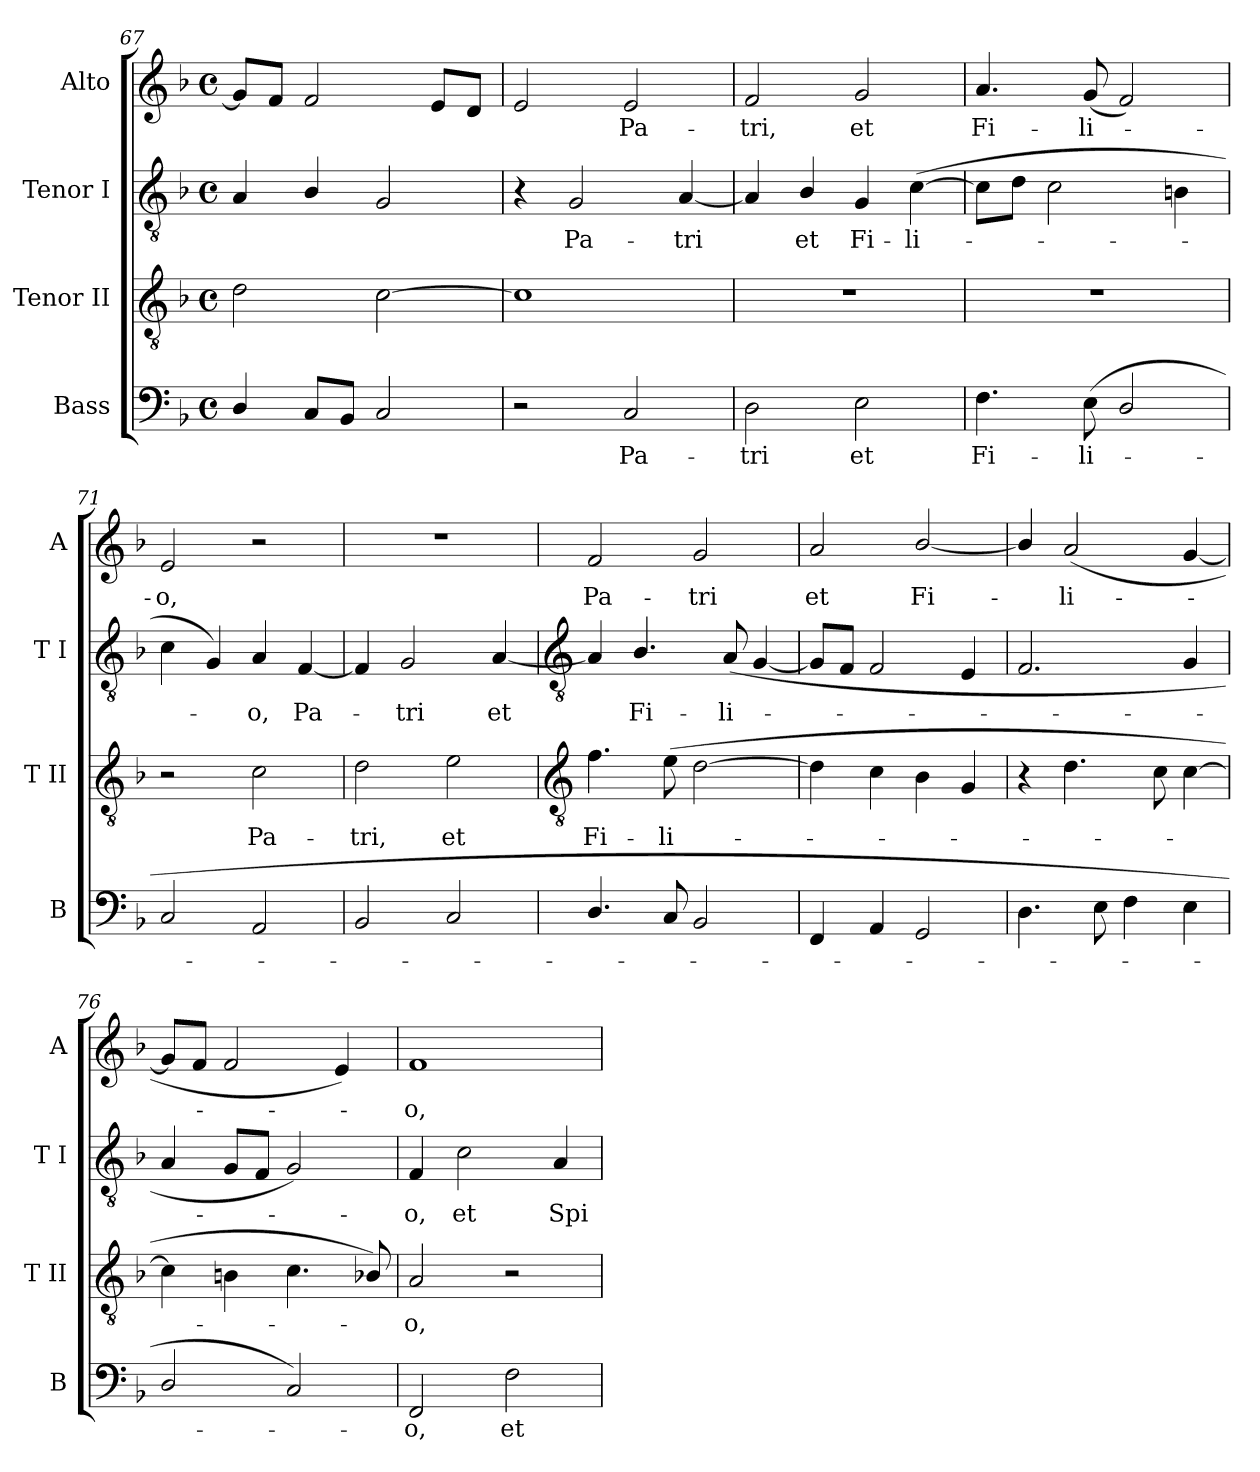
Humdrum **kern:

**kern	**text	**kern	**text	**kern	**text	**kern	**text
*part4	*part4	*part3	*part3	*part2	*part2	*part1	*part1
*staff4	*staff4	*staff3	*staff3	*staff2	*staff2	*staff1	*staff1
*I"Bass	*	*I"Tenor II	*	*I"Tenor I	*	*I"Alto	*
*I'B	*	*I'T II	*	*I'T I	*	*I'A	*
*clefF4	*	*clefGv2	*	*clefGv2	*	*clefG2	*
*k[b-]	*	*k[b-]	*	*k[b-]	*	*k[b-]	*
*F:	*	*F:	*	*F:	*	*F:	*
*M4/4	*	*M4/4	*	*M4/4	*	*M4/4	*
*met(c)	*	*met(c)	*	*met(c)	*	*met(c)	*
=67	=67	=67	=67	=67	=67	=67	=67
4D/	.	2d	.	4A	.	8gL]	.
.	.	.	.	.	.	8fJ	.
8CL	.	.	.	4B-/	.	2f	.
8BB-J	.	.	.	.	.	.	.
2C	.	[2c	.	2G	.	.	.
.	.	.	.	.	.	8eL	.
.	.	.	.	.	.	8dJ	.
=68	=68	=68	=68	=68	=68	=68	=68
2r	.	1c]	.	4r	.	2e	.
!	!	!	!	!	!LO:LY:b	!	!
.	.	.	.	2G	Pa-	.	.
!	!LO:LY:b	!	!	!	!	!	!LO:LY:b
2C	Pa-	.	.	.	.	2e	Pa-
!	!	!	!	!	!LO:LY:b	!	!
.	.	.	.	[4A	-tri	.	.
=69	=69	=69	=69	=69	=69	=69	=69
!	!LO:LY:b	!	!	!	!	!	!LO:LY:b
2D	-tri	1r	.	4A]	.	2f	-tri,
!	!	!	!	!	!LO:LY:b	!	!
.	.	.	.	4B-/	et	.	.
!	!LO:LY:b	!	!	!	!LO:LY:b	!	!LO:LY:b
2E	et	.	.	4G	Fi-	2g	et
!	!	!	!	!	!LO:LY:b	!	!
.	.	.	.	(>[4c	-li-	.	.
=70	=70	=70	=70	=70	=70	=70	=70
!	!LO:LY:b	!	!	!	!	!	!LO:LY:b
4.F	Fi-	1r	.	8cL]	.	4.a	Fi-
.	.	.	.	8dJ	.	.	.
.	.	.	.	2c	.	.	.
!	!LO:LY:b	!	!	!	!	!	!LO:LY:b
(<8E	-li-	.	.	.	.	(<8g	-li-
2D/	.	.	.	.	.	2f)	.
.	.	.	.	4Bn	.	.	.
=71	=71	=71	=71	=71	=71	=71	=71
!	!	!	!	!	!	!	!LO:LY:b
2C	.	2r	.	4c	.	2e	o,
.	.	.	.	4G)	.	.	.
!	!	!	!LO:LY:b	!	!LO:LY:b	!	!
2AA	.	2c	Pa-	4A	o,	2r	.
!	!	!	!	!	!LO:LY:b	!	!
.	.	.	.	[4F	Pa-	.	.
=72	=72	=72	=72	=72	=72	=72	=72
!	!	!	!LO:LY:b	!	!	!	!
2BB-	.	2d	-tri,	4F]	.	1r	.
!	!	!	!	!	!LO:LY:b	!	!
.	.	.	.	2G	tri	.	.
!	!	!	!LO:LY:b	!	!	!	!
2C	.	2e	et	.	.	.	.
!	!	!	!	!	!LO:LY:b	!	!
.	.	.	.	[4A	et	.	.
!!LO:LB:g=z
=73	=73	=73	=73	=73	=73	=73	=73
*	*	*clefGv2	*	*clefGv2	*	*	*
!	!	!	!LO:LY:b	!	!	!	!LO:LY:b
4.D/	.	4.f	Fi-	4A]	.	2f	Pa-
!	!	!	!	!	!LO:LY:b	!	!
.	.	.	.	4.B-/	Fi-	.	.
!	!	!	!LO:LY:b	!	!	!	!
8C	.	(>8e	-li-	.	.	.	.
!	!	!	!	!	!	!	!LO:LY:b
2BB-	.	[2d	.	.	.	2g	-tri
!	!	!	!	!	!LO:LY:b	!	!
.	.	.	.	(<8A	-li-	.	.
.	.	.	.	[4G	.	.	.
=74	=74	=74	=74	=74	=74	=74	=74
!	!	!	!	!	!	!	!LO:LY:b
4FF	.	4d]	.	8GL]	.	2a	et
.	.	.	.	8FJ	.	.	.
4AA	.	4c	.	2F	.	.	.
!	!	!	!	!	!	!	!LO:LY:b
2GG	.	4B-	.	.	.	[2b-/	Fi-
.	.	4G	.	4E	.	.	.
=75	=75	=75	=75	=75	=75	=75	=75
4.D	.	4r	.	2.F	.	4b-/]	.
!	!	!	!	!	!	!	!LO:LY:b
.	.	4.d	.	.	.	(<2a	li-
8E	.	.	.	.	.	.	.
4F	.	.	.	.	.	.	.
.	.	8c	.	.	.	.	.
4E	.	[4c	.	4G	.	[4g	.
=76	=76	=76	=76	=76	=76	=76	=76
2D/	.	4c]	.	4A	.	8gL]	.
.	.	.	.	.	.	8fJ	.
.	.	4Bn	.	8GL	.	2f	.
.	.	.	.	8FJ	.	.	.
2C)	.	4.c	.	2G)	.	.	.
.	.	.	.	.	.	4e)	.
.	.	8B-X/)	.	.	.	.	.
=77	=77	=77	=77	=77	=77	=77	=77
!	!LO:LY:b	!	!LO:LY:b	!	!LO:LY:b	!	!LO:LY:b
2FF	o,	2A	o,	4F	o,	1f	o,
!	!	!	!	!	!LO:LY:b	!	!
.	.	.	.	2c	et	.	.
!	!LO:LY:b	!	!	!	!	!	!
2F	et	2r	.	.	.	.	.
!	!	!	!	!	!LO:LY:b	!	!
.	.	.	.	4A	Spi-	.	.
=	=	=	=	=	=	=	=
*-	*-	*-	*-	*-	*-	*-	*-
